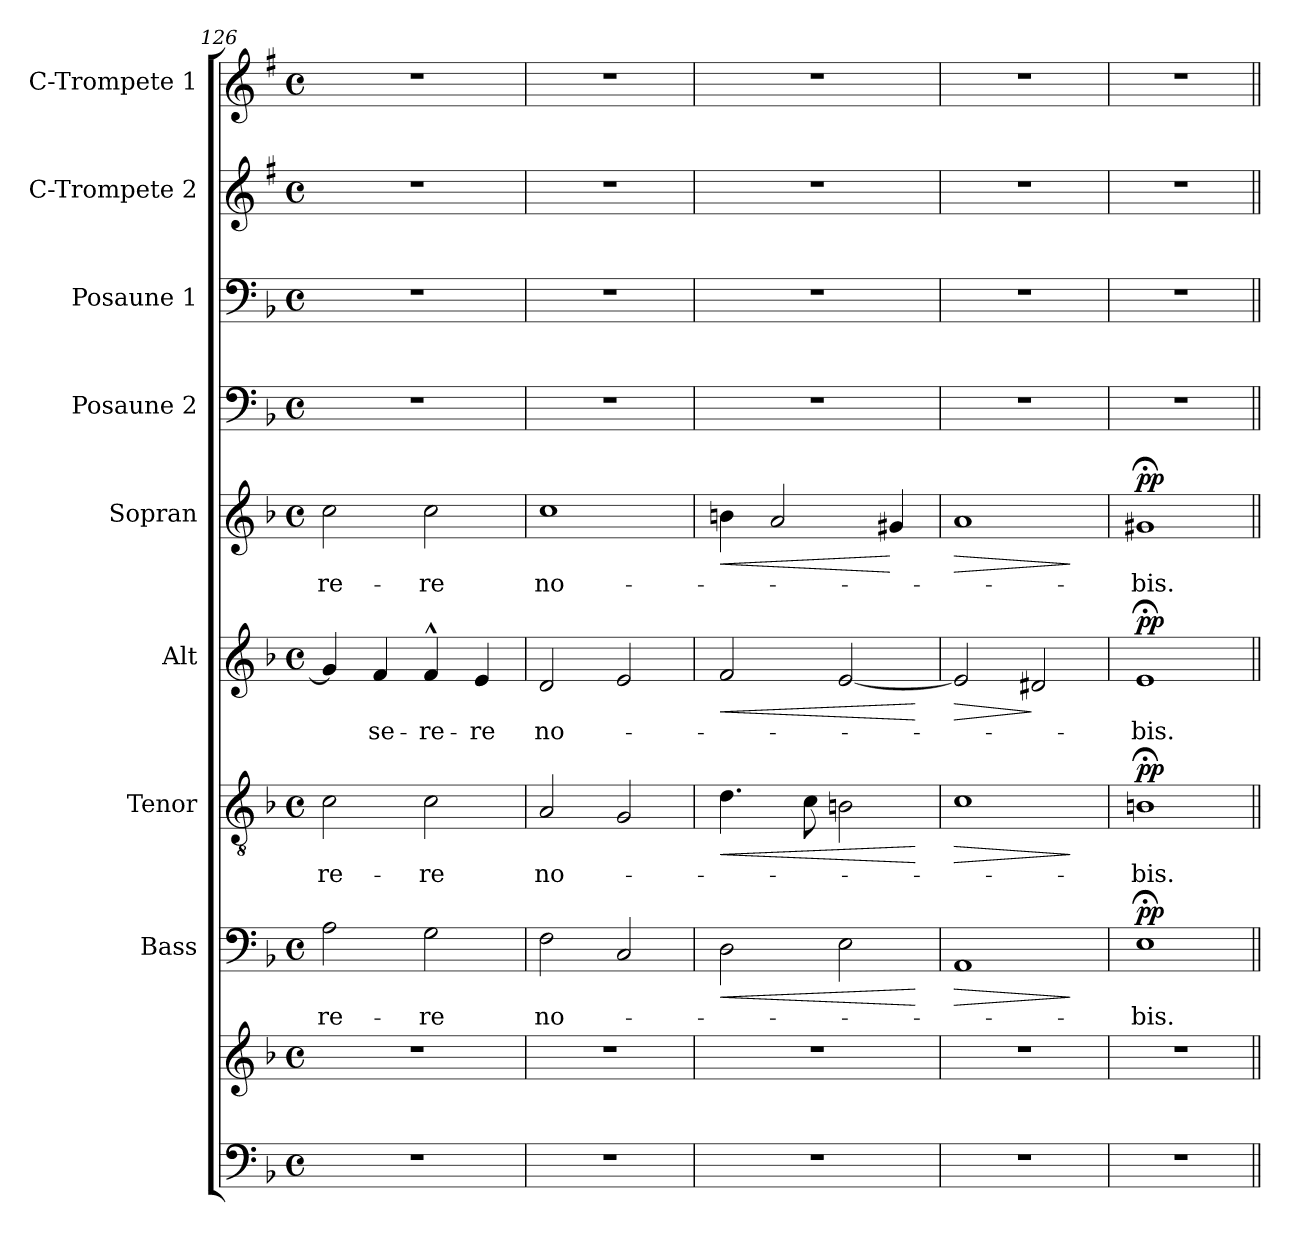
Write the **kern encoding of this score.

**kern	**kern	**kern	**text	**dynam	**kern	**text	**dynam	**kern	**text	**dynam	**kern	**text	**dynam	**kern	**kern	**kern	**kern
*part9	*part9	*part8	*part8	*part8	*part7	*part7	*part7	*part6	*part6	*part6	*part5	*part5	*part5	*part4	*part3	*part2	*part1
*staff10	*staff9	*staff8	*staff8	*staff8	*staff7	*staff7	*staff7	*staff6	*staff6	*staff6	*staff5	*staff5	*staff5	*staff4	*staff3	*staff2	*staff1
*	*	*I"Bass	*	*	*I"Tenor	*	*	*I"Alt	*	*	*I"Sopran	*	*	*I"Posaune 2	*I"Posaune 1	*I"C-Trompete 2	*I"C-Trompete 1
*	*	*I'B.	*	*	*I'T.	*	*	*I'A.	*	*	*I'S.	*	*	*I'Pos. 2	*I'Pos. 1	*I'C Trp. 2	*I'C Trp. 1
*clefF4	*clefG2	*clefF4	*	*	*clefGv2	*	*	*clefG2	*	*	*clefG2	*	*	*clefF4	*clefF4	*clefG2	*clefG2
*	*	*	*	*	*	*	*	*	*	*	*	*	*	*	*	*ITrd1c2	*ITrd1c2
*k[b-]	*k[b-]	*k[b-]	*	*	*k[b-]	*	*	*k[b-]	*	*	*k[b-]	*	*	*k[b-]	*k[b-]	*k[b-]	*k[b-]
*F:	*F:	*F:	*	*	*F:	*	*	*F:	*	*	*F:	*	*	*F:	*F:	*F:	*F:
*M4/4	*M4/4	*M4/4	*	*	*M4/4	*	*	*M4/4	*	*	*M4/4	*	*	*M4/4	*M4/4	*M4/4	*M4/4
*met(c)	*met(c)	*met(c)	*	*	*met(c)	*	*	*met(c)	*	*	*met(c)	*	*	*met(c)	*met(c)	*met(c)	*met(c)
=126	=126	=126	=126	=126	=126	=126	=126	=126	=126	=126	=126	=126	=126	=126	=126	=126	=126
!	!	!	!LO:LY:b	!	!	!LO:LY:b	!	!	!	!	!	!LO:LY:b	!	!	!	!	!
1r	1r	2A\	-re-	.	2c\	-re-	.	4g/]	.	.	2cc\	-re-	.	1r	1r	1r	1r
!	!	!	!	!	!	!	!	!	!LO:LY:b	!	!	!	!	!	!	!	!
.	.	.	.	.	.	.	.	4f/	-se-	.	.	.	.	.	.	.	.
!	!	!	!LO:LY:b	!	!	!LO:LY:b	!	!	!LO:LY:b	!	!	!LO:LY:b	!	!	!	!	!
.	.	2G\	-re	.	2c\	-re	.	4f^^>/	-re-	.	2cc\	-re	.	.	.	.	.
!	!	!	!	!	!	!	!	!	!LO:LY:b	!	!	!	!	!	!	!	!
.	.	.	.	.	.	.	.	4e/	-re	.	.	.	.	.	.	.	.
=127	=127	=127	=127	=127	=127	=127	=127	=127	=127	=127	=127	=127	=127	=127	=127	=127	=127
!	!	!	!LO:LY:b	!	!	!LO:LY:b	!	!	!LO:LY:b	!	!	!LO:LY:b	!	!	!	!	!
1r	1r	2F\	no-	.	2A/	no-	.	2d/	no-	.	1cc	no-	.	1r	1r	1r	1r
.	.	2C/	.	.	2G/	.	.	2e/	.	.	.	.	.	.	.	.	.
!!LO:PB:g=z
=128	=128	=128	=128	=128	=128	=128	=128	=128	=128	=128	=128	=128	=128	=128	=128	=128	=128
!	!	!	!	!LO:HP:b	!	!	!LO:HP:b	!	!	!LO:HP:b	!	!	!LO:HP:b	!	!	!	!
1r	1r	2D\	.	<	4.d\	.	<	2f/	.	<	4bn\	.	<	1r	1r	1r	1r
.	.	.	.	.	.	.	.	.	.	.	2a/	.	.	.	.	.	.
.	.	.	.	.	8c\	.	.	.	.	.	.	.	.	.	.	.	.
.	.	2E\	.	.	2Bn\	.	.	[2e/	.	.	.	.	.	.	.	.	.
.	.	.	.	.	.	.	.	.	.	.	4g#X/	.	[	.	.	.	.
.	.	.	.	[	.	.	[	.	.	[	.	.	.	.	.	.	.
=129	=129	=129	=129	=129	=129	=129	=129	=129	=129	=129	=129	=129	=129	=129	=129	=129	=129
!	!	!	!	!LO:HP:b	!	!	!LO:HP:b	!	!	!LO:HP:b	!	!	!LO:HP:b	!	!	!	!
1r	1r	1AA	.	>	1c	.	>	2e/]	.	>	1a	.	>	1r	1r	1r	1r
.	.	.	.	.	.	.	.	2d#X/	.	]	.	.	.	.	.	.	.
.	.	.	.	]	.	.	]	.	.	.	.	.	]	.	.	.	.
=130	=130	=130	=130	=130	=130	=130	=130	=130	=130	=130	=130	=130	=130	=130	=130	=130	=130
!	!	!	!LO:LY:b	!LO:DY:a	!	!LO:LY:b	!LO:DY:a	!	!LO:LY:b	!LO:DY:a	!	!LO:LY:b	!LO:DY:a	!	!	!	!
1r	1r	1E;<	-bis.	pp	1Bn;<	-bis.	pp	1e;<	-bis.	pp	1g#X;<	-bis.	pp	1r	1r	1r	1r
=||	=||	=||	=||	=||	=||	=||	=||	=||	=||	=||	=||	=||	=||	=||	=||	=||	=||
*-	*-	*-	*-	*-	*-	*-	*-	*-	*-	*-	*-	*-	*-	*-	*-	*-	*-
